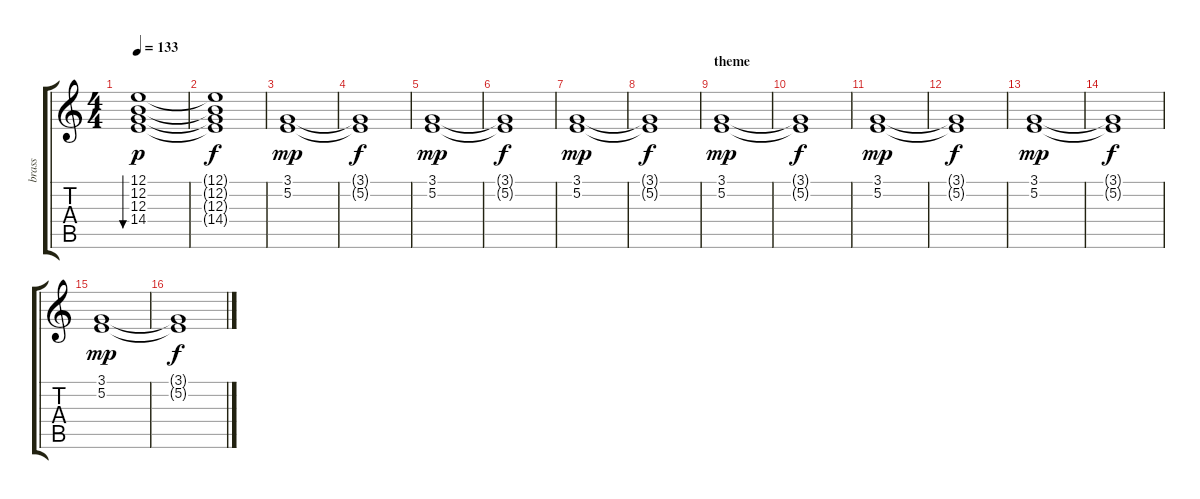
\track ("brass" "brass") {instrument trumpet}
\staff {score tabs}
\tuning (E4 B3 G3 D3 A2 E2) {hide}
\ts (4 4)
\tempo 133
\clef g2
\ks c
(12.1 12.2 12.3 14.4).1{bu 480 dy p volume 11 instrument trumpet} |
(12.1{t} 12.2{t} 12.3{t} 14.4{t}).1{dy f} |
(3.1 5.2).1{dy mp} |
(3.1{t} 5.2{t}).1{dy f} |
(3.1 5.2).1{dy mp} |
(3.1{t} 5.2{t}).1{dy f} |
(3.1 5.2).1{dy mp} |
(3.1{t} 5.2{t}).1{dy f} |
\section ("" "theme")
(3.1 5.2).1{dy mp} |
(3.1{t} 5.2{t}).1{dy f} |
(3.1 5.2).1{dy mp} |
(3.1{t} 5.2{t}).1{dy f} |
(3.1 5.2).1{dy mp} |
(3.1{t} 5.2{t}).1{dy f} |
(3.1 5.2).1{dy mp} |
(3.1{t} 5.2{t}).1{dy f}
